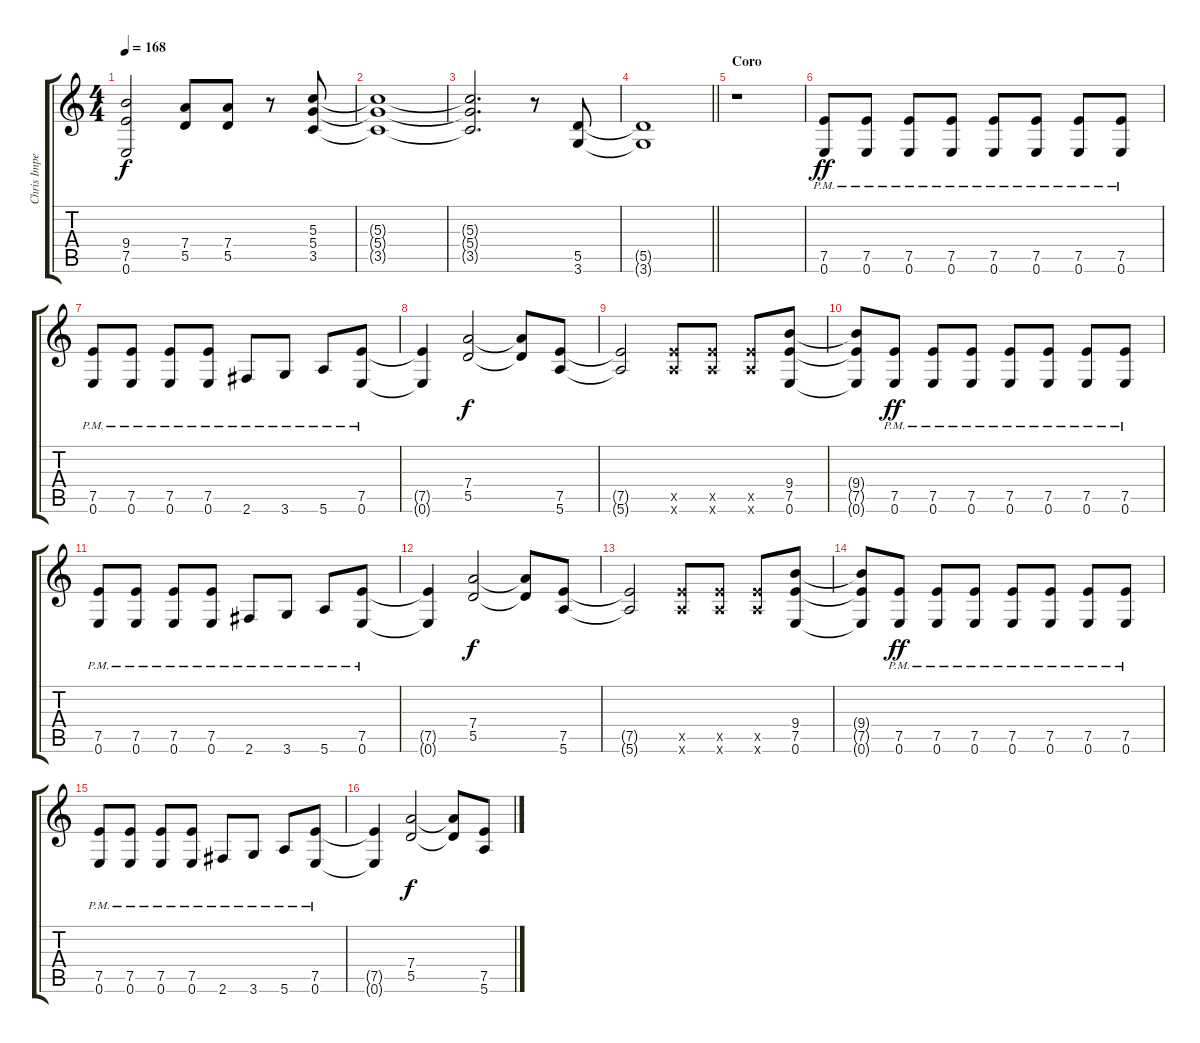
\track ("Chris Impellitteri" "Chris Impe") {instrument distortionguitar}
\staff {score tabs}
\tuning (E4 B3 G3 D3 A2 E2) {hide}
\ts (4 4)
\tempo 168
\clef g2
\ks c
(9.4{t} 7.5{t} 0.6{t}).2{dy f} (7.4 5.5).8 (7.4 5.5).8 r.8 (5.3 5.4 3.5).8 |
(5.3{t} 5.4{t} 3.5{t}).1 |
(5.3{t} 5.4{t} 3.5{t}).2{d} r.8 (5.5 3.6).8 |
\barLineRight lightlight
(5.5{t} 3.6{t}).1 |
\section ("" "Coro")
r.1 |
(7.5{pm} 0.6{pm}).8{dy ff} (7.5{pm} 0.6{pm}).8 (7.5{pm} 0.6{pm}).8 (7.5{pm} 0.6{pm}).8 (7.5{pm} 0.6{pm}).8 (7.5{pm} 0.6{pm}).8 (7.5{pm} 0.6{pm}).8 (7.5{pm} 0.6{pm}).8 |
(7.5{pm} 0.6{pm}).8 (7.5{pm} 0.6{pm}).8 (7.5{pm} 0.6{pm}).8 (7.5{pm} 0.6{pm}).8 2.6{pm}.8 3.6{pm}.8 5.6{pm}.8 (7.5 0.6{pm}).8 |
(7.5{t} 0.6{t}).4 (7.4 5.5).2{dy f} (7.4{t} 5.5{t}).8 (7.5 5.6).8 |
(7.5{t} 5.6{t}).2 (7.5{x} 5.6{x}).8 (7.5{x} 5.6{x}).8 (7.5{x} 5.6{x}).8 (9.4 7.5 0.6).8 |
(9.4{t} 7.5{t} 0.6{t}).8 (7.5{pm} 0.6{pm}).8{dy ff} (7.5{pm} 0.6{pm}).8 (7.5{pm} 0.6{pm}).8 (7.5{pm} 0.6{pm}).8 (7.5{pm} 0.6{pm}).8 (7.5{pm} 0.6{pm}).8 (7.5{pm} 0.6{pm}).8 |
(7.5{pm} 0.6{pm}).8 (7.5{pm} 0.6{pm}).8 (7.5{pm} 0.6{pm}).8 (7.5{pm} 0.6{pm}).8 2.6{pm}.8 3.6{pm}.8 5.6{pm}.8 (7.5 0.6{pm}).8 |
(7.5{t} 0.6{t}).4 (7.4 5.5).2{dy f} (7.4{t} 5.5{t}).8 (7.5 5.6).8 |
(7.5{t} 5.6{t}).2 (7.5{x} 5.6{x}).8 (7.5{x} 5.6{x}).8 (7.5{x} 5.6{x}).8 (9.4 7.5 0.6).8 |
(9.4{t} 7.5{t} 0.6{t}).8 (7.5{pm} 0.6{pm}).8{dy ff} (7.5{pm} 0.6{pm}).8 (7.5{pm} 0.6{pm}).8 (7.5{pm} 0.6{pm}).8 (7.5{pm} 0.6{pm}).8 (7.5{pm} 0.6{pm}).8 (7.5{pm} 0.6{pm}).8 |
(7.5{pm} 0.6{pm}).8 (7.5{pm} 0.6{pm}).8 (7.5{pm} 0.6{pm}).8 (7.5{pm} 0.6{pm}).8 2.6{pm}.8 3.6{pm}.8 5.6{pm}.8 (7.5 0.6{pm}).8 |
(7.5{t} 0.6{t}).4 (7.4 5.5).2{dy f} (7.4{t} 5.5{t}).8 (7.5 5.6).8
